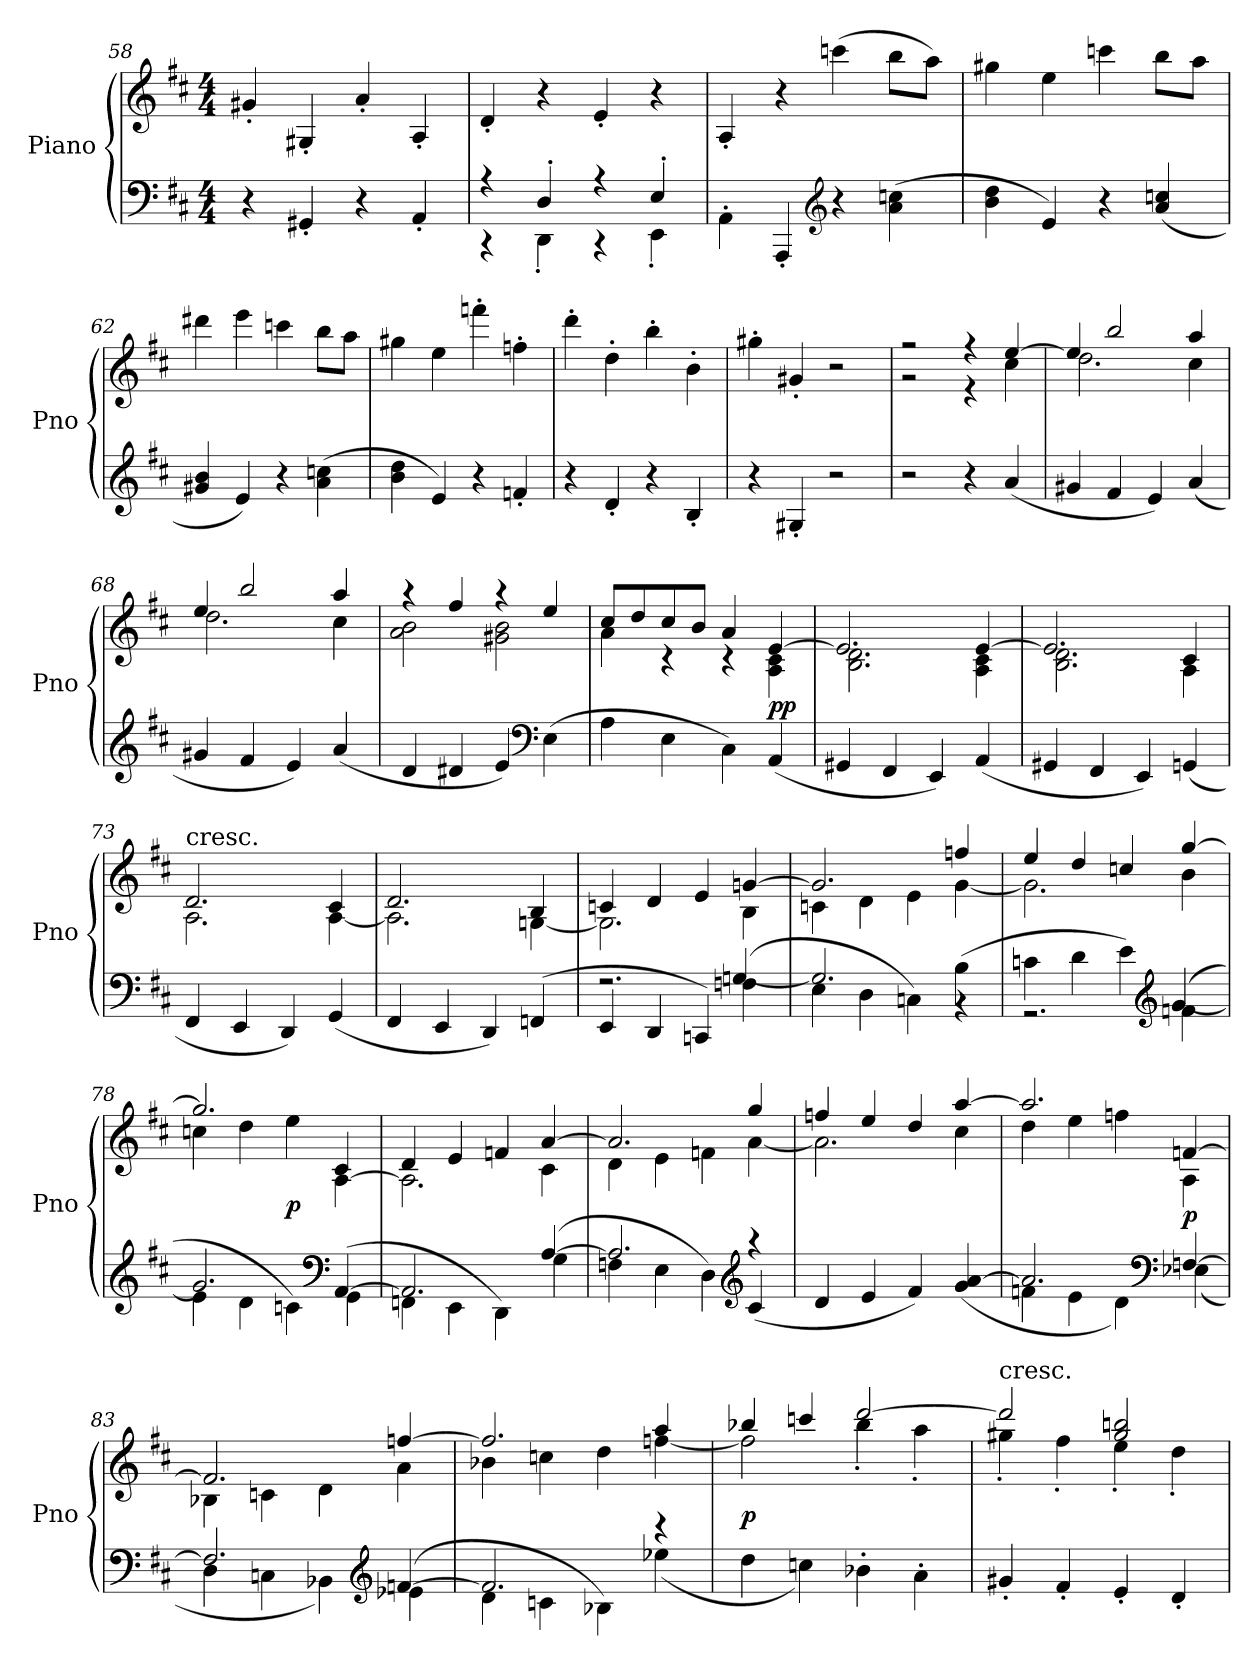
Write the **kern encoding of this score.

**kern	**kern	**dynam
*part1	*part1	*part1
*staff2	*staff1	*staff1/2
*I"Piano	*	*
*I'Pno	*	*
*clefF4	*clefG2	*
*k[f#c#]	*k[f#c#]	*
*D:	*D:	*
*M4/4	*M4/4	*
=58	=58	=58
4r	4g#X'/	.
4GG#X'/	4G#X'/	.
4r	4a'/	.
4AA'/	4A'/	.
=59	=59	=59
*^	*	*
4r	4r	4d'/	.
4D'/	4DD'\	4r	.
4r	4r	4e'/	.
4E'/	4EE'\	4r	.
*v	*v	*	*
=60	=60	=60
4AA'\	4A'/	.
4AAA'/	4r	.
*clefG2	*	*
4r	(4cccn\	.
(4a\ 4ccn\	8bb\L	.
.	8aa\J)	.
=61	=61	=61
4b\ 4dd\	4gg#X\	.
4e/)	4ee\	.
4r	4cccn\	.
(4a/ 4ccn/	8bb\L	.
.	8aa\J	.
=62	=62	=62
4g#X/ 4b/	4ddd#X\	.
4e/)	4eee\	.
4r	4cccn\	.
(4a\ 4ccn\	8bb\L	.
.	8aa\J	.
=63	=63	=63
4b\ 4dd\	4gg#X\	.
4e/)	4ee\	.
4r	4fffn'\	.
4fn'/	4ffn'\	.
=64	=64	=64
4r	4ddd'\	.
4d'/	4dd'\	.
4r	4bb'\	.
4B'/	4b'\	.
=65	=65	=65
4r	4gg#X'\	.
4G#X'/	4g#X'/	.
2r	2r	.
=66	=66	=66
*	*^	*
2r	2r	2r	.
4r	4r	4r	.
(4a/	[4ee/	4cc#\	.
=67	=67	=67	=67
4g#X/	4ee/]	2.dd\	.
4f#/	2bb/	.	.
4e/)	.	.	.
(4a/	4aa/	4cc#\	.
=68	=68	=68	=68
4g#X/	4ee/	2.dd\	.
4f#/	2bb/	.	.
4e/)	.	.	.
(4a/	4aa/	4cc#\	.
=69	=69	=69	=69
4d/	4r	2a\ 2b\	.
4d#X/	4ff#/	.	.
4e/)	4r	2g#X\ 2b\	.
*clefF4	*	*	*
(4E\	4ee/	.	.
=70	=70	=70	=70
4A\	8cc#/L	4a\	.
.	8dd/	.	.
4E\	8cc#/	4r	.
.	8b/J	.	.
4C#\)	4a/	4r	.
(4AA/	[4e/	4A\ 4c#\	pp
=71	=71	=71	=71
4GG#X/	2.e/]	2.B\ 2.d\	.
4FF#/	.	.	.
4EE/)	.	.	.
(4AA/	[4e/	4A\ 4c#\	.
=72	=72	=72	=72
4GG#X/	2.e/]	2.B\ 2.d\	.
4FF#/	.	.	.
4EE/)	.	.	.
(4GGn/	4c#/	4A\	.
=73	=73	=73	=73
!	!LO:TX:t=cresc.	!	!
4FF#/	2.d/	2.A\	.
4EE/	.	.	.
4DD/)	.	.	.
(4GG/	4c#/	[4A\	.
=74	=74	=74	=74
4FF#/	2.d/	2.A\]	.
4EE/	.	.	.
4DD/)	.	.	.
(4FFn/	4B/	[4Gn\	.
=75	=75	=75	=75
*^	*	*	*
2.r	4EE/	4cn/	2.G\]	.
.	4DD/	4d/	.	.
.	4CCn/)	4e/	.	.
4Fn\	([4Gn/	[4gn/	4B\	.
=76	=76	=76	=76	=76
2.G/]	4E\	2.g/]	4cn\	.
.	4D\	.	4d\	.
.	4Cn\)	.	4e\	.
(4B\	4r	4ffn/	[4g\	.
=77	=77	=77	=77	=77
4cn\	2.r	4ee/	2.g\]	.
4d\	.	4dd/	.	.
4e\)	.	4ccn/	.	.
*clefG2	*	*	*	*
4fn\	([4g/	[4gg/	4b\	.
=78	=78	=78	=78	=78
2.g/]	4e\	4ccn\	2.gg/]	.
.	4d\	4dd\	.	.
.	4cn\)	4ee\	.	p
*clefF4	*	*	*	*
([4AA/	4GG\	[4A\	4c#/	.
=79	=79	=79	=79	=79
2.AA/]	4FFn\	4d/	2.A\]	.
.	4EE\	4e/	.	.
.	4DD\)	4fn/	.	.
([4A/	4G\	[4a/	4c#\	.
=80	=80	=80	=80	=80
2.A/]	4Fn\	2.a/]	4d\	.
.	4E\	.	4e\	.
.	4D\)	.	4fn\	.
*clefG2	*	*	*	*
4r	(4c#/	4gg/	[4a\	.
*v	*v	*	*	*
=81	=81	=81	=81
4d/	4ffn/	2.a\]	.
4e/	4ee/	.	.
4f#/)	4dd/	.	.
(4g/ [4a/	[4aa/	4cc#\	.
=82	=82	=82	=82
*^	*	*	*
2.a/]	4fn\	2.aa/]	4dd\	.
.	4e\	.	4ee\	.
.	4d\)	.	4ffn\	.
*clefF4	*	*	*	*
[4Fn/	(4E-X\	[4fn/	4A\	p
=83	=83	=83	=83	=83
2.Fn/]	4D\	2.fn/]	4B-X\	.
.	4Cn\	.	4cn\	.
.	4BB-X\)	.	4d\	.
*clefG2	*	*	*	*
([4fn/	4e-X\	[4ffn/	4a\	.
=84	=84	=84	=84	=84
2.f/]	4d\	2.ff/]	4b-X\	.
.	4cn\	.	4ccn\	.
.	4B-X\)	.	4dd\	.
4r	(4ee-X\	4aa/	[4ffn\	.
*v	*v	*	*	*
=85	=85	=85	=85
4dd\	4bb-X/	2ff\]	p
4ccn\)	4cccn/	.	.
4b-X'\	[2ddd/	4bb-'\	.
4a'\	.	4aa'\	.
=86	=86	=86	=86
!	!LO:TX:t=cresc.	!	!
4g#X'/	2ddd/]	4gg#X'\	.
4f#'/	.	4ff#'\	.
4e'/	2gg#/ 2bbn/	4ee'\	.
4d'/	.	4dd'\	.
*	*v	*v	*
=	=	=
*-	*-	*-
